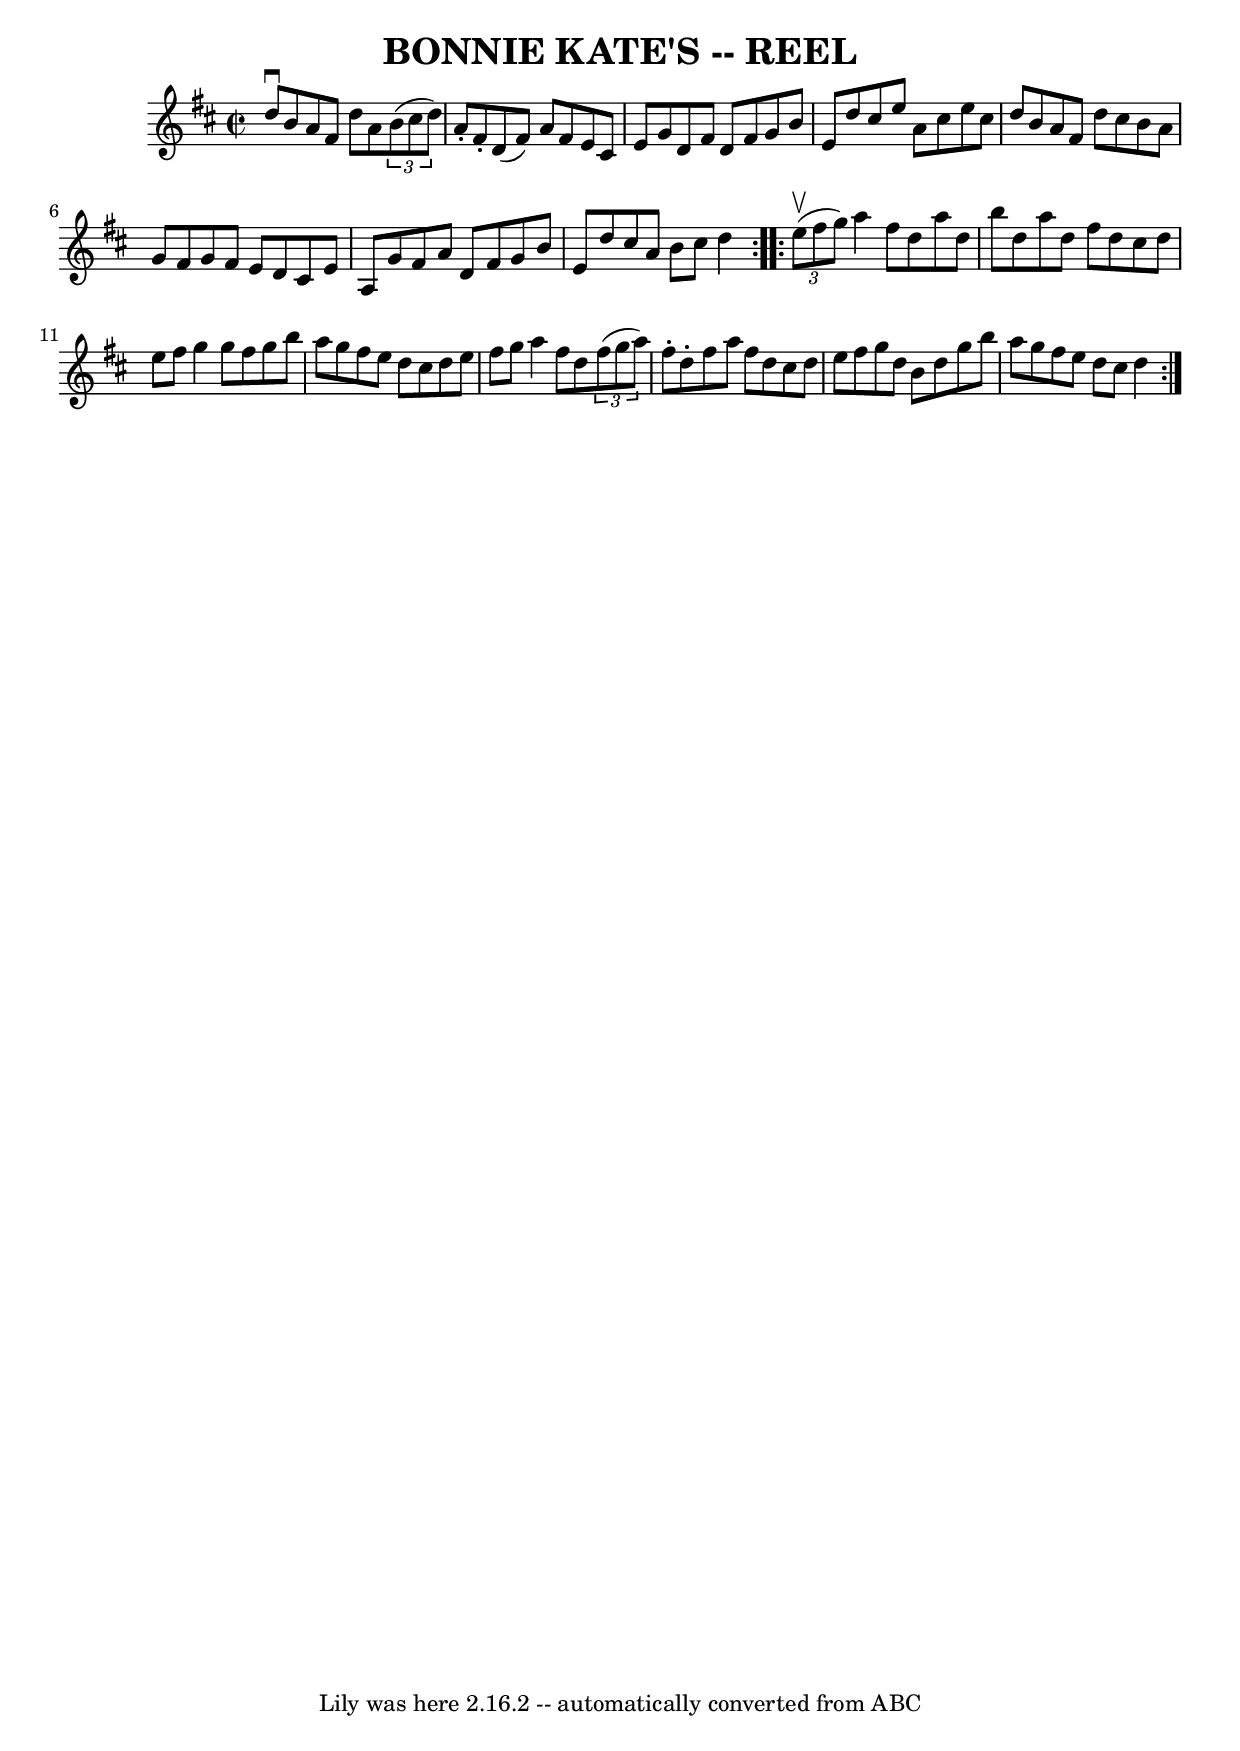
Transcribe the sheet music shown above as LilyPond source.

\version "2.16.2"
\include "Mammoth.ily"
\header {
  %% book = "Ryan's Mammoth Collection of Fiddle Tunes"
  crossRefNumber = "1"
  footnotes = ""
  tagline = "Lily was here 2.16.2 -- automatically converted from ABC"
  title = "BONNIE KATE'S -- REEL"

}
voicedefault =  {



  \repeat volta 2 {

    \override Staff.TimeSignature #'style = #'C
    \time 2/2 
    \key d \major
    d''8^\downbow b'8        |
    a'8 fis'8  
    d''8 a'8    \times 2/3 { b'8 (cis''8 d''8) 
			   } a'8 -. fis'8 
    -.   |
    d'8 (fis'8) a'8 fis'8 e'8 cis'8 e'8 g'8  
    |
    d'8 fis'8 d'8 fis'8 g'8 b'8 e'8 d''8    
    |
    cis''8 e''8 a'8 cis''8 e''8 cis''8 d''8 b'8     
    |
    a'8 fis'8 d''8 cis''8 b'8 a'8 g'8 fis'8    
    |
    g'8 fis'8 e'8 d'8 cis'8 e'8 a8 g'8    |
    
    fis'8 a'8 d'8 fis'8 g'8 b'8 e'8 d''8    |
    cis''8 
    a'8 b'8 cis''8 d''4    
  }     
  \repeat volta 2 {
    \times 2/3 {   
      e''8 (^\upbow fis''8 g''8) 
    }       |
    a''4 fis''8 d''8    
    a''8 d''8 b''8 d''8    |
    a''8 d''8 fis''8 d''8    
    cis''8 d''8 e''8 fis''8    |
    g''4 g''8 fis''8 g''8   
    b''8 a''8 g''8    |
    fis''8 e''8 d''8 cis''8 d''8    
    e''8 fis''8 g''8        |
    a''4 fis''8 d''8    \times 2/3 { 
      fis''8 (g''8 a''8) 
    } fis''8 -. d''8 -.   |
    fis''8    
    a''8 fis''8 d''8 cis''8 d''8 e''8 fis''8    |
    g''8   
    d''8 b'8 d''8 g''8 b''8 a''8 g''8    |
    fis''8    
    e''8 d''8 cis''8 d''4    
  }   

}

\score{
  <<

    \context Staff="default"
    {
      \voicedefault 
      
    }

  >>
  \layout {
    
  }
  \midi {
  }

}
